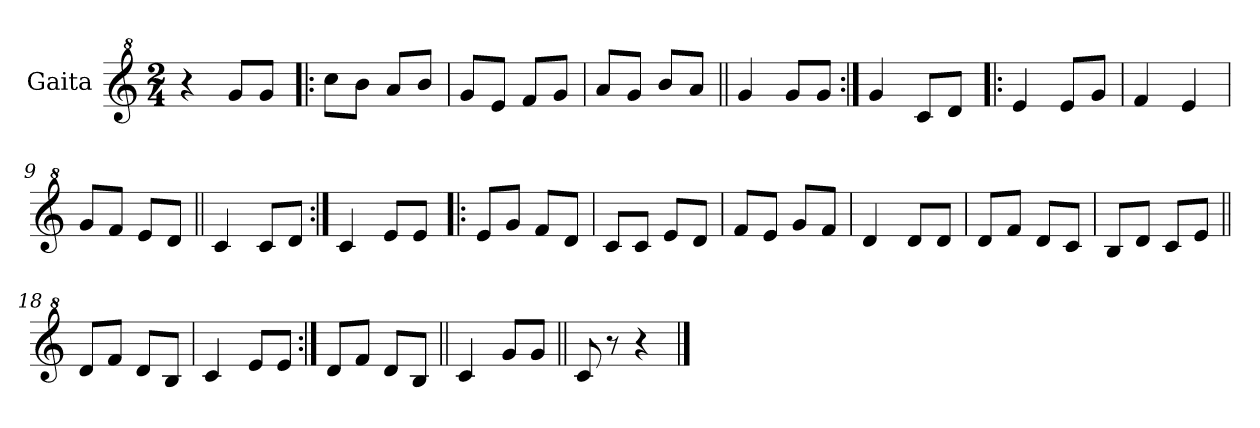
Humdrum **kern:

**kern
*part1
*staff1
*I"Gaita
*clefG^2
*k[]
*M2/4
*MM160
=1
4r
8gg/L
8gg/J
=2!|:
8ccc\L
8bb\J
8aa/L
8bb/J
=3
8gg/L
8ee/J
8ff/L
8gg/J
=4
8aa/L
8gg/J
8bb/L
8aa/J
=5||
4gg/
8gg/L
8gg/J
=6:|!
4gg/
8cc/L
8dd/J
=7!|:
4ee/
8ee/L
8gg/J
=8
4ff/
4ee/
=9
8gg/L
8ff/J
8ee/L
8dd/J
=10||
4cc/
8cc/L
8dd/J
!!LO:LB:g=z
=11:|!
4cc/
8ee/L
8ee/J
=12!|:
8ee/L
8gg/J
8ff/L
8dd/J
=13
8cc/L
8cc/J
8ee/L
8dd/J
=14
8ff/L
8ee/J
8gg/L
8ff/J
=15
4dd/
8dd/L
8dd/J
=16
8dd/L
8ff/J
8dd/L
8cc/J
=17
8b/L
8dd/J
8cc/L
8ee/J
=18||
8dd/L
8ff/J
8dd/L
8b/J
=19
4cc/
8ee/L
8ee/J
=20:|!
8dd/L
8ff/J
8dd/L
8b/J
!!LO:LB:g=z
=21||
4cc/
8gg/L
8gg/J
=22||
8cc/
8r
4r
==
*-
